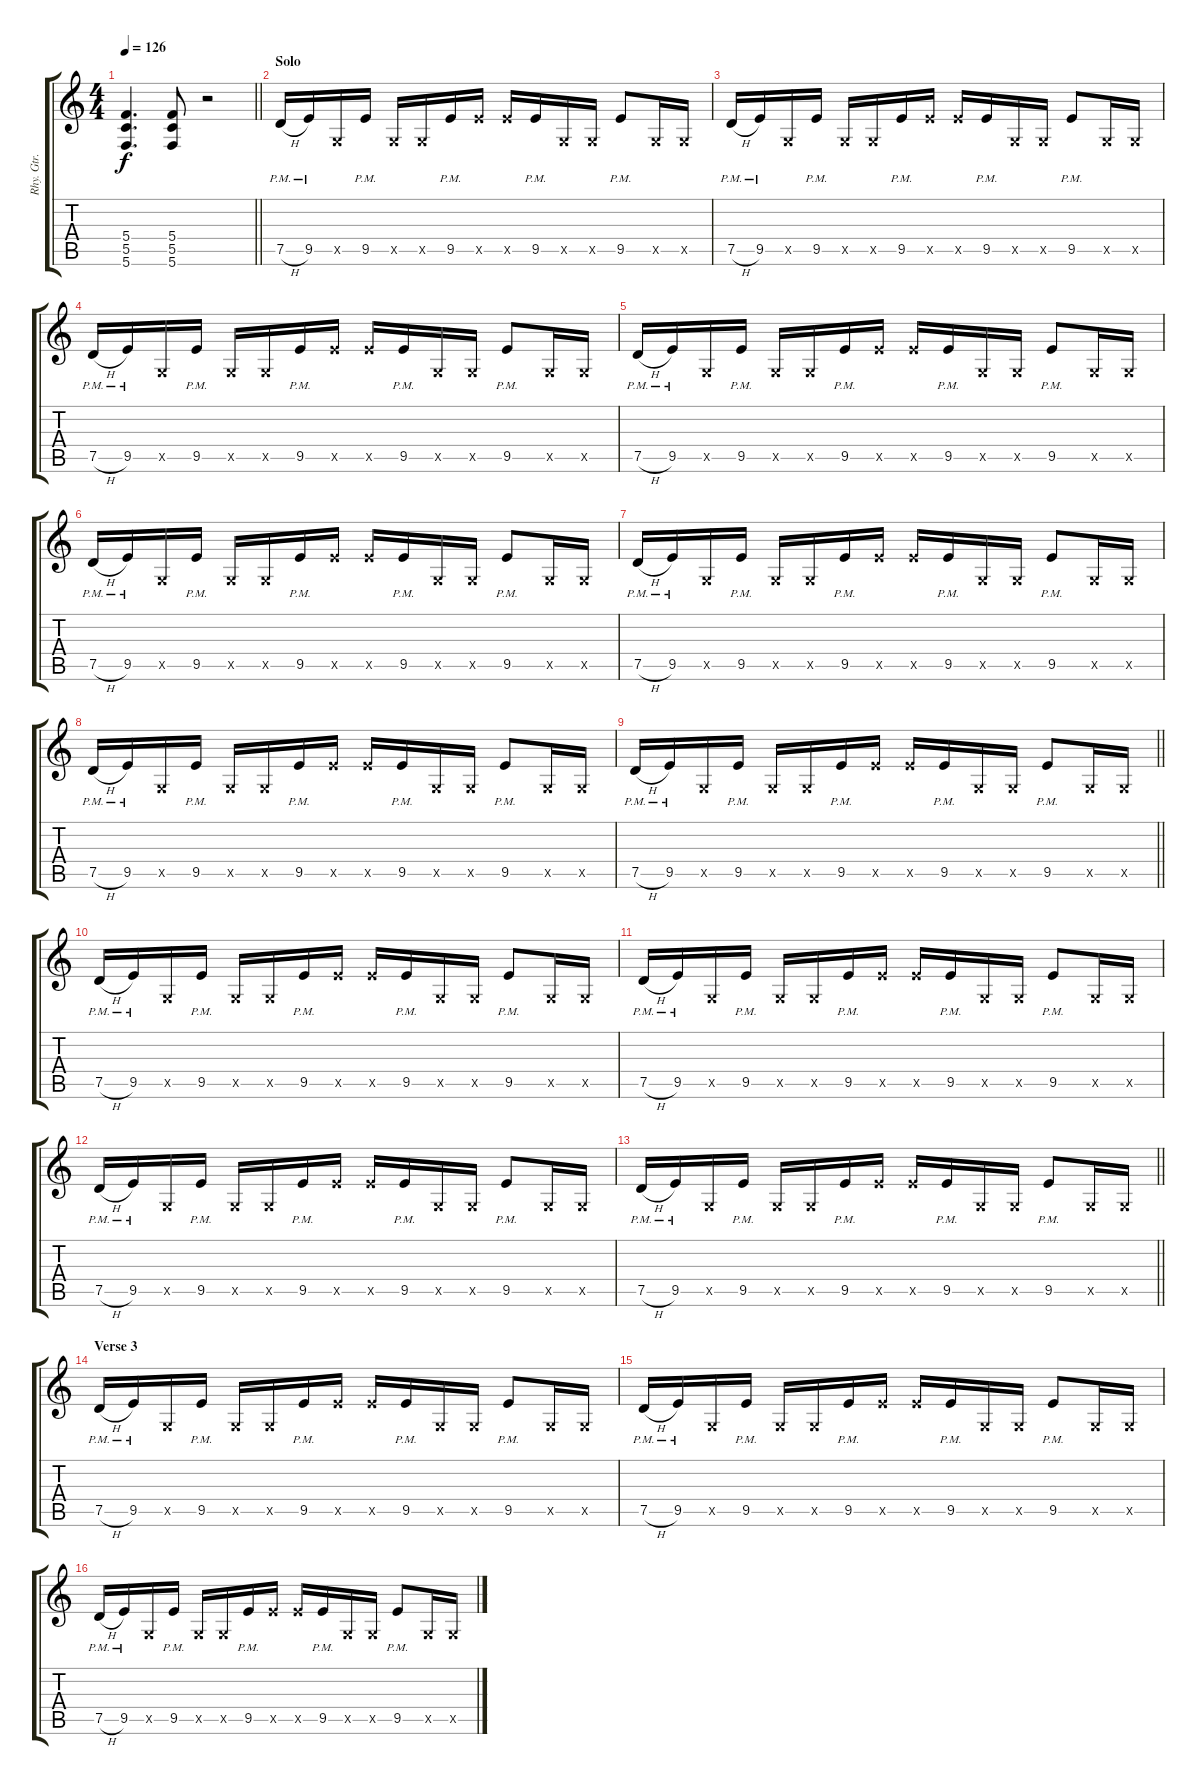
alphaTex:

\track ("Rhy. Gtr. 1" "Rhy. Gtr. ") {instrument distortionguitar}
\staff {score tabs}
\tuning (D4 A3 F3 C3 G2 C2) {hide}
\ts (4 4)
\tempo 126
\clef g2
\barLineRight lightlight
\ks c
(5.4{t} 5.5{t} 5.6{t}).4{d dy f} (5.4 5.5 5.6).8 r.2 |
\section ("" "Solo")
7.5{h pm}.16 9.5{pm}.16 0.5{x}.16 9.5{pm}.16 0.5{x}.16 0.5{x}.16 9.5{pm}.16 9.5{x}.16 9.5{x}.16 9.5{pm}.16 0.5{x}.16 0.5{x}.16 9.5{pm}.8 0.5{x}.16 0.5{x}.16 |
7.5{h pm}.16 9.5{pm}.16 0.5{x}.16 9.5{pm}.16 0.5{x}.16 0.5{x}.16 9.5{pm}.16 9.5{x}.16 9.5{x}.16 9.5{pm}.16 0.5{x}.16 0.5{x}.16 9.5{pm}.8 0.5{x}.16 0.5{x}.16 |
7.5{h pm}.16 9.5{pm}.16 0.5{x}.16 9.5{pm}.16 0.5{x}.16 0.5{x}.16 9.5{pm}.16 9.5{x}.16 9.5{x}.16 9.5{pm}.16 0.5{x}.16 0.5{x}.16 9.5{pm}.8 0.5{x}.16 0.5{x}.16 |
7.5{h pm}.16 9.5{pm}.16 0.5{x}.16 9.5{pm}.16 0.5{x}.16 0.5{x}.16 9.5{pm}.16 9.5{x}.16 9.5{x}.16 9.5{pm}.16 0.5{x}.16 0.5{x}.16 9.5{pm}.8 0.5{x}.16 0.5{x}.16 |
7.5{h pm}.16 9.5{pm}.16 0.5{x}.16 9.5{pm}.16 0.5{x}.16 0.5{x}.16 9.5{pm}.16 9.5{x}.16 9.5{x}.16 9.5{pm}.16 0.5{x}.16 0.5{x}.16 9.5{pm}.8 0.5{x}.16 0.5{x}.16 |
7.5{h pm}.16 9.5{pm}.16 0.5{x}.16 9.5{pm}.16 0.5{x}.16 0.5{x}.16 9.5{pm}.16 9.5{x}.16 9.5{x}.16 9.5{pm}.16 0.5{x}.16 0.5{x}.16 9.5{pm}.8 0.5{x}.16 0.5{x}.16 |
7.5{h pm}.16 9.5{pm}.16 0.5{x}.16 9.5{pm}.16 0.5{x}.16 0.5{x}.16 9.5{pm}.16 9.5{x}.16 9.5{x}.16 9.5{pm}.16 0.5{x}.16 0.5{x}.16 9.5{pm}.8 0.5{x}.16 0.5{x}.16 |
\barLineRight lightlight
7.5{h pm}.16 9.5{pm}.16 0.5{x}.16 9.5{pm}.16 0.5{x}.16 0.5{x}.16 9.5{pm}.16 9.5{x}.16 9.5{x}.16 9.5{pm}.16 0.5{x}.16 0.5{x}.16 9.5{pm}.8 0.5{x}.16 0.5{x}.16 |
\section ("" "")
7.5{h pm}.16 9.5{pm}.16 0.5{x}.16 9.5{pm}.16 0.5{x}.16 0.5{x}.16 9.5{pm}.16 9.5{x}.16 9.5{x}.16 9.5{pm}.16 0.5{x}.16 0.5{x}.16 9.5{pm}.8 0.5{x}.16 0.5{x}.16 |
7.5{h pm}.16 9.5{pm}.16 0.5{x}.16 9.5{pm}.16 0.5{x}.16 0.5{x}.16 9.5{pm}.16 9.5{x}.16 9.5{x}.16 9.5{pm}.16 0.5{x}.16 0.5{x}.16 9.5{pm}.8 0.5{x}.16 0.5{x}.16 |
7.5{h pm}.16 9.5{pm}.16 0.5{x}.16 9.5{pm}.16 0.5{x}.16 0.5{x}.16 9.5{pm}.16 9.5{x}.16 9.5{x}.16 9.5{pm}.16 0.5{x}.16 0.5{x}.16 9.5{pm}.8 0.5{x}.16 0.5{x}.16 |
\barLineRight lightlight
7.5{h pm}.16 9.5{pm}.16 0.5{x}.16 9.5{pm}.16 0.5{x}.16 0.5{x}.16 9.5{pm}.16 9.5{x}.16 9.5{x}.16 9.5{pm}.16 0.5{x}.16 0.5{x}.16 9.5{pm}.8 0.5{x}.16 0.5{x}.16 |
\section ("" "Verse 3")
7.5{h pm}.16 9.5{pm}.16 0.5{x}.16 9.5{pm}.16 0.5{x}.16 0.5{x}.16 9.5{pm}.16 9.5{x}.16 9.5{x}.16 9.5{pm}.16 0.5{x}.16 0.5{x}.16 9.5{pm}.8 0.5{x}.16 0.5{x}.16 |
7.5{h pm}.16 9.5{pm}.16 0.5{x}.16 9.5{pm}.16 0.5{x}.16 0.5{x}.16 9.5{pm}.16 9.5{x}.16 9.5{x}.16 9.5{pm}.16 0.5{x}.16 0.5{x}.16 9.5{pm}.8 0.5{x}.16 0.5{x}.16 |
7.5{h pm}.16 9.5{pm}.16 0.5{x}.16 9.5{pm}.16 0.5{x}.16 0.5{x}.16 9.5{pm}.16 9.5{x}.16 9.5{x}.16 9.5{pm}.16 0.5{x}.16 0.5{x}.16 9.5{pm}.8 0.5{x}.16 0.5{x}.16
